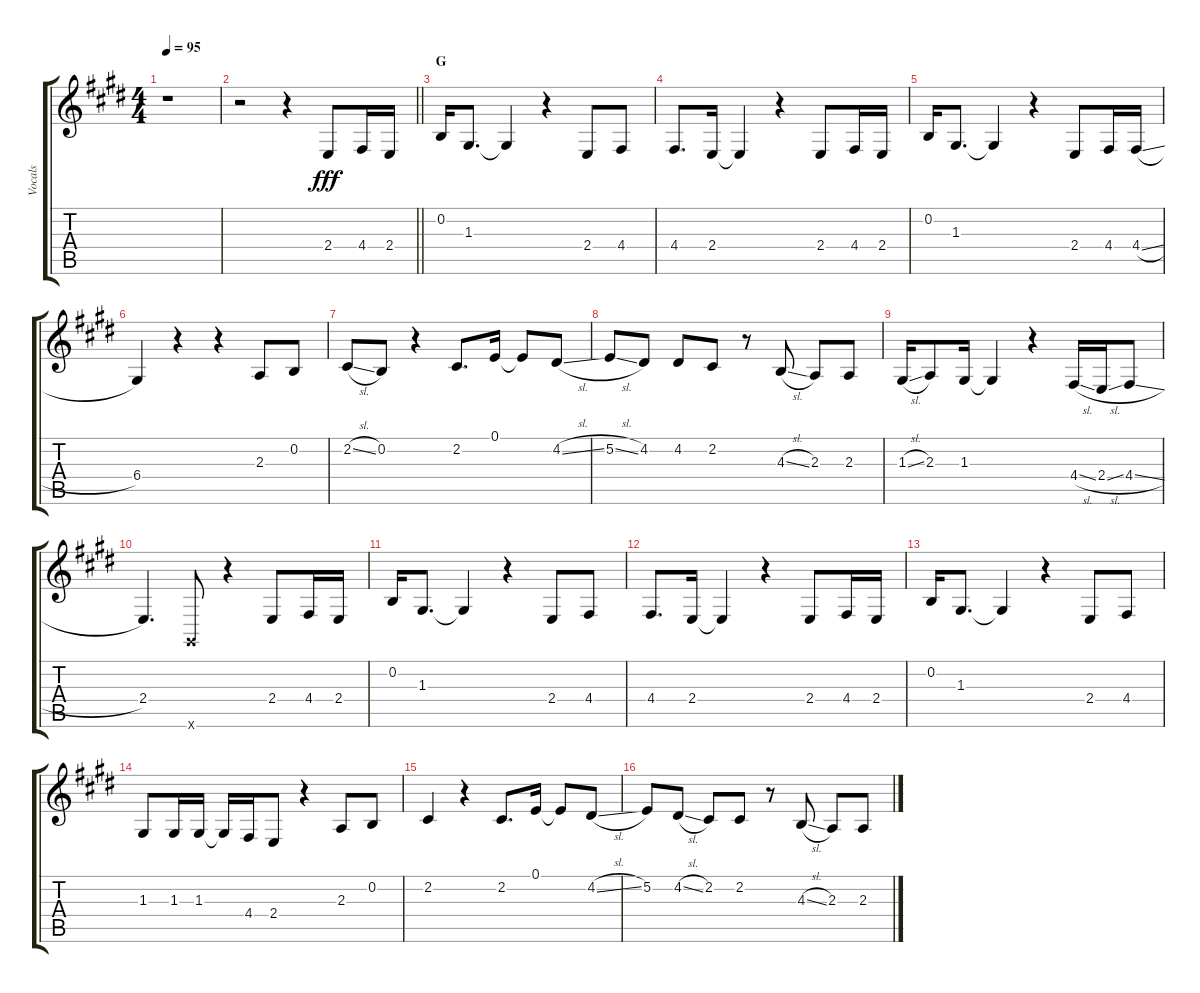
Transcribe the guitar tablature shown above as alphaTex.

\track ("Vocals" "Vocals") {instrument voiceoohs}
\staff {score tabs}
\tuning (E4 B3 G3 D3 A2 E2) {hide}
\ts (4 4)
\tempo 95
\clef g2
\ks e
r.1{dy fff} |
\barLineRight lightlight
r.2 r.4 2.4.8 4.4.16 2.4.16 |
\section ("" "G")
0.2.16 1.3.8{d} 1.3{t}.4 r.4 2.4.8 4.4.8 |
4.4.8{d} 2.4.16 2.4{t}.4 r.4 2.4.8 4.4.16 2.4.16 |
0.2.16 1.3.8{d} 1.3{t}.4 r.4 2.4.8 4.4.16 4.4{sl}.16 |
6.4.4 r.4 r.4 2.3.8 0.2.8 |
2.2{sl}.8 0.2.8 r.4 2.2.8{d} 0.1.16 0.1{t}.8 4.2{sl}.8 |
5.2{sl}.8 4.2.8 4.2.8 2.2.8 r.8 4.3{sl}.8 2.3.8 2.3.8 |
1.3{sl}.16 2.3.8 1.3.16 1.3{t}.4 r.4 4.4{sl}.16 2.4{sl}.16 4.4{sl}.8 |
2.4.4{d} 4.6{x}.8 r.4 2.4.8 4.4.16 2.4.16 |
0.2.16 1.3.8{d} 1.3{t}.4 r.4 2.4.8 4.4.8 |
4.4.8{d} 2.4.16 2.4{t}.4 r.4 2.4.8 4.4.16 2.4.16 |
0.2.16 1.3.8{d} 1.3{t}.4 r.4 2.4.8 4.4.8 |
1.3.8 1.3.16 1.3.16 1.3{t}.16 4.4.16 2.4.8 r.4 2.3.8 0.2.8 |
2.2.4 r.4 2.2.8{d} 0.1.16 0.1{t}.8 4.2{sl}.8 |
5.2.8 4.2{sl}.8 2.2.8 2.2.8 r.8 4.3{sl}.8 2.3.8 2.3.8
